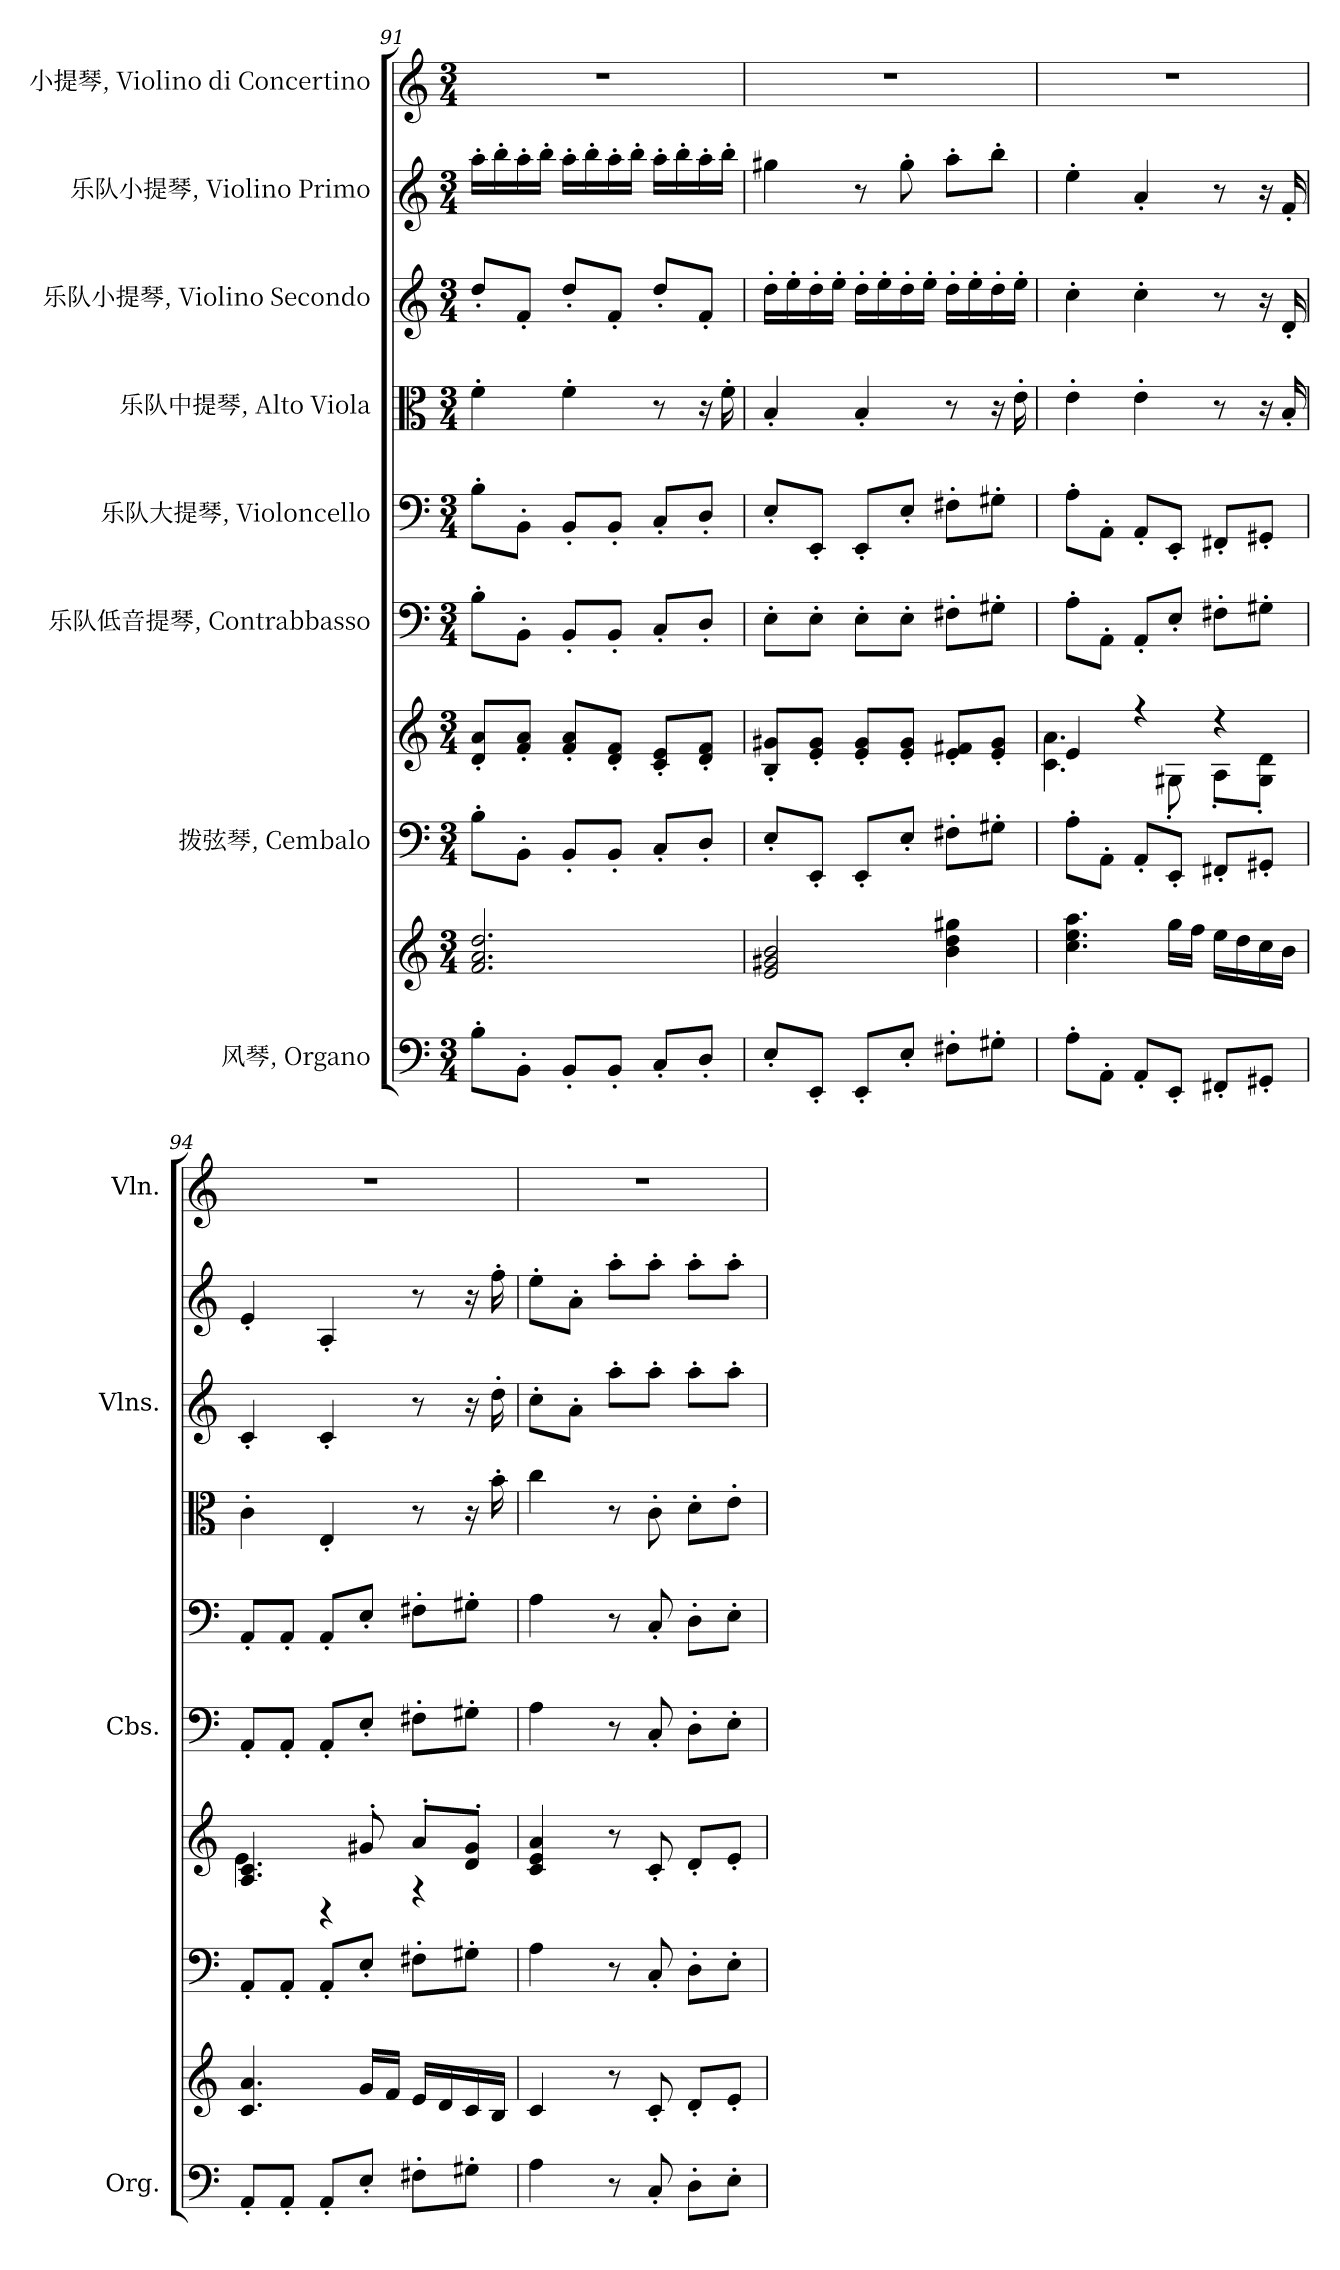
**kern	**kern	**kern	**kern	**kern	**kern	**kern	**kern	**kern	**kern
*part8	*part8	*part7	*part7	*part6	*part5	*part4	*part3	*part2	*part1
*staff10	*staff9	*staff8	*staff7	*staff6	*staff5	*staff4	*staff3	*staff2	*staff1
*I"风琴, Organo	*	*I"拨弦琴, Cembalo	*	*I"乐队低音提琴, Contrabbasso	*I"乐队大提琴, Violoncello	*I"乐队中提琴, Alto Viola	*I"乐队小提琴, Violino Secondo	*I"乐队小提琴, Violino Primo	*I"小提琴, Violino di Concertino
*I'Org.	*	*	*	*I'Cbs.	*	*	*I'Vlns.	*	*I'Vln.
!!LO:PB:g=z
*clefF4	*clefG2	*clefF4	*clefG2	*clefF4	*clefF4	*clefC3	*clefG2	*clefG2	*clefG2
*	*	*	*	*ITrd7c12	*	*	*	*	*
*k[]	*k[]	*k[]	*k[]	*k[]	*k[]	*k[]	*k[]	*k[]	*k[]
*M3/4	*M3/4	*M3/4	*M3/4	*M3/4	*M3/4	*M3/4	*M3/4	*M3/4	*M3/4
=91	=91	=91	=91	=91	=91	=91	=91	=91	=91
8B'\L	2.f/ 2.a/ 2.dd/	8B'\L	8d/' 8a/'L	8BB'\L	8B'\L	4f'\	8dd'/L	16aa'\LL	2.r
.	.	.	.	.	.	.	.	16bb'\	.
8BB'\J	.	8BB'\J	8f/' 8a/'J	8BBB'\J	8BB'\J	.	8f'/J	16aa'\	.
.	.	.	.	.	.	.	.	16bb'\JJ	.
8BB'/L	.	8BB'/L	8f/' 8a/'L	8BBB'/L	8BB'/L	4f'\	8dd'/L	16aa'\LL	.
.	.	.	.	.	.	.	.	16bb'\	.
8BB'/J	.	8BB'/J	8d/' 8f/'J	8BBB'/J	8BB'/J	.	8f'/J	16aa'\	.
.	.	.	.	.	.	.	.	16bb'\JJ	.
8C'/L	.	8C'/L	8c/' 8e/'L	8CC'/L	8C'/L	8r	8dd'/L	16aa'\LL	.
.	.	.	.	.	.	.	.	16bb'\	.
8D'/J	.	8D'/J	8d/' 8f/'J	8DD'/J	8D'/J	16r	8f'/J	16aa'\	.
.	.	.	.	.	.	16f'\	.	16bb'\JJ	.
=92	=92	=92	=92	=92	=92	=92	=92	=92	=92
8E'/L	2e/ 2g#X/ 2b/	8E'/L	8B/' 8g#X/'L	8EE'\L	8E'/L	4B'/	16dd'\LL	4gg#X\	2.r
.	.	.	.	.	.	.	16ee'\	.	.
8EE'/J	.	8EE'/J	8e/' 8g#/'J	8EE'\J	8EE'/J	.	16dd'\	.	.
.	.	.	.	.	.	.	16ee'\JJ	.	.
8EE'/L	.	8EE'/L	8e/' 8g#/'L	8EE'\L	8EE'/L	4B'/	16dd'\LL	8r	.
.	.	.	.	.	.	.	16ee'\	.	.
8E'/J	.	8E'/J	8e/' 8g#/'J	8EE'\J	8E'/J	.	16dd'\	8gg#'\	.
.	.	.	.	.	.	.	16ee'\JJ	.	.
8F#X'\L	4b\ 4dd\ 4gg#X\	8F#X'\L	8e/' 8f#X/'L	8FF#X'\L	8F#X'\L	8r	16dd'\LL	8aa'\L	.
.	.	.	.	.	.	.	16ee'\	.	.
8G#X'\J	.	8G#X'\J	8e/' 8g#/'J	8GG#X'\J	8G#X'\J	16r	16dd'\	8bb'\J	.
.	.	.	.	.	.	16e'\	16ee'\JJ	.	.
=93	=93	=93	=93	=93	=93	=93	=93	=93	=93
*	*	*	*^	*	*	*	*	*	*
8A'\L	4.cc\ 4.ee\ 4.aa\	8A'\L	4e/	4.c\ 4.a\	8AA'\L	8A'\L	4e'\	4cc'\	4ee'\	2.r
8AA'\J	.	8AA'\J	.	.	8AAA'\J	8AA'\J	.	.	.	.
8AA'/L	.	8AA'/L	4r	.	8AAA'/L	8AA'/L	4e'\	4cc'\	4a'/	.
8EE'/J	16gg\LL	8EE'/J	.	8G#X'\	8EE'/J	8EE'/J	.	.	.	.
.	16ff\JJ	.	.	.	.	.	.	.	.	.
8FF#X'/L	16ee\LL	8FF#X'/L	4r	8A'\L	8FF#X'\L	8FF#X'/L	8r	8r	8r	.
.	16dd\	.	.	.	.	.	.	.	.	.
8GG#X'/J	16cc\	8GG#X'/J	.	8G#\' 8d\'J	8GG#X'\J	8GG#X'/J	16r	16r	16r	.
.	16b\JJ	.	.	.	.	.	16B'/	16d'/	16f'/	.
!!LO:PB:g=z
=94	=94	=94	=94	=94	=94	=94	=94	=94	=94	=94
8AA'/L	4.c/ 4.a/	8AA'/L	4.A/ 4.c/	4e\	8AAA'/L	8AA'/L	4c'\	4c'/	4e'/	2.r
8AA'/J	.	8AA'/J	.	.	8AAA'/J	8AA'/J	.	.	.	.
8AA'/L	.	8AA'/L	.	4r	8AAA'/L	8AA'/L	4E'/	4c'/	4A'/	.
8E'/J	16g/LL	8E'/J	8g#X'/	.	8EE'/J	8E'/J	.	.	.	.
.	16f/JJ	.	.	.	.	.	.	.	.	.
8F#X'\L	16e/LL	8F#X'\L	8a'/L	4r	8FF#X'\L	8F#X'\L	8r	8r	8r	.
.	16d/	.	.	.	.	.	.	.	.	.
8G#X'\J	16c/	8G#X'\J	8d/' 8g#/'J	.	8GG#X'\J	8G#X'\J	16r	16r	16r	.
.	16B/JJ	.	.	.	.	.	16b'\	16dd'\	16ff'\	.
*	*	*	*v	*v	*	*	*	*	*	*
=95	=95	=95	=95	=95	=95	=95	=95	=95	=95
4A\	4c/	4A\	4c/ 4e/ 4a/	4AA\	4A\	4cc\	8cc'\L	8ee'\L	2.r
.	.	.	.	.	.	.	8a'\J	8a'\J	.
8r	8r	8r	8r	8r	8r	8r	8aa'\L	8aa'\L	.
8C'/	8c'/	8C'/	8c'/	8CC'/	8C'/	8c'\	8aa'\J	8aa'\J	.
8D'\L	8d'/L	8D'\L	8d'/L	8DD'\L	8D'\L	8d'\L	8aa'\L	8aa'\L	.
8E'\J	8e'/J	8E'\J	8e'/J	8EE'\J	8E'\J	8e'\J	8aa'\J	8aa'\J	.
=	=	=	=	=	=	=	=	=	=
*-	*-	*-	*-	*-	*-	*-	*-	*-	*-
